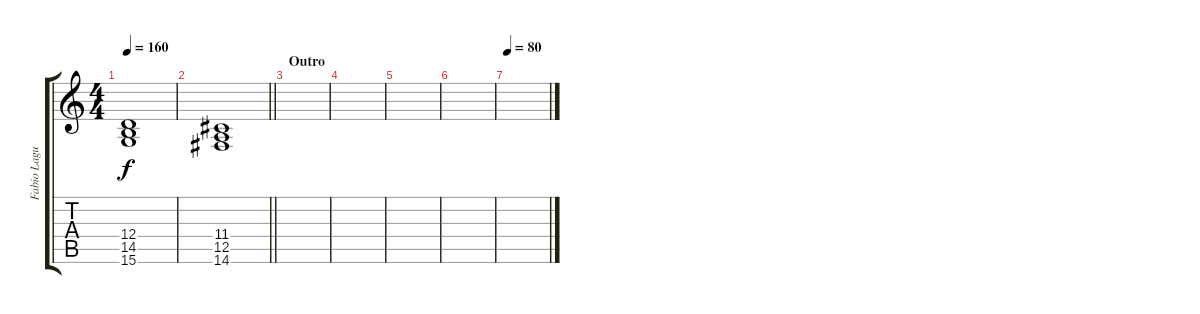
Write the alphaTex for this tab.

\track ("Fabio Laguna" "Fabio Lagu") {instrument stringensemble1}
\staff {score tabs}
\tuning (E4 B3 G3 D3 A2 E2) {hide}
\ts (4 4)
\tempo 160
\clef g2
\ks c
(12.4 14.5 15.6).1{dy f} |
\barLineRight lightlight
(11.4 12.5 14.6).1 |
\section ("" "Outro")
|
|
|
|
\tempo 80
